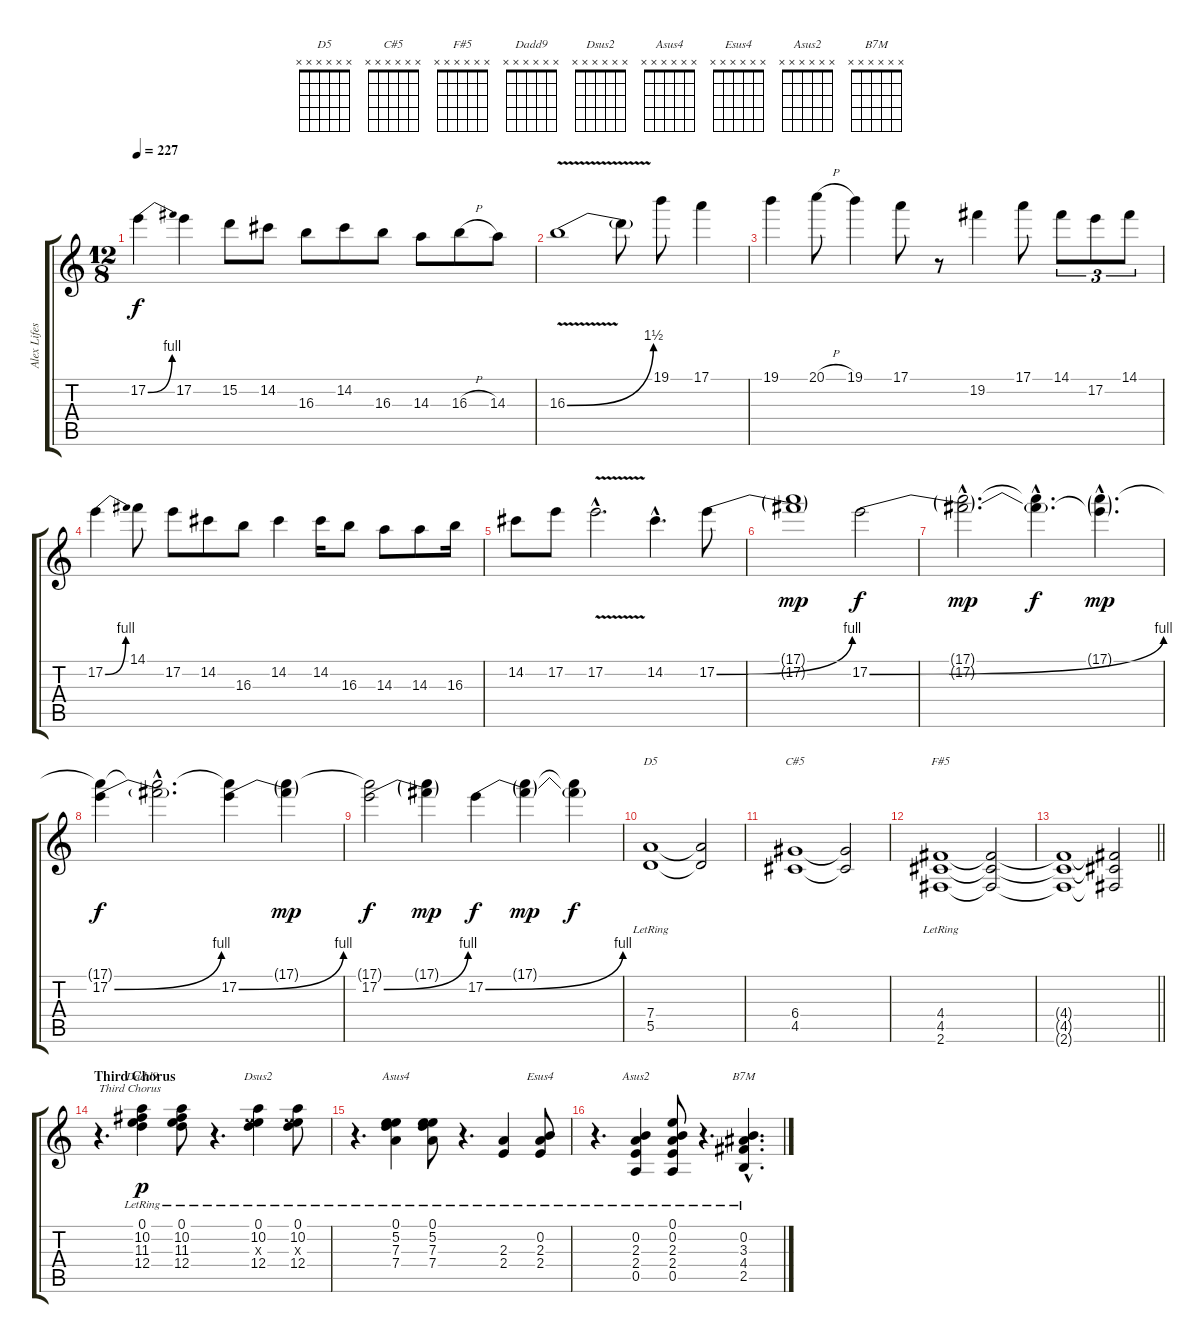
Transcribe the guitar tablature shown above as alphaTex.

\track ("Alex Lifeson 1" "Alex Lifes") {instrument distortionguitar}
\staff {score tabs}
\tuning (E4 B3 G3 D3 A2 E2) {hide}
\chord ("D5" x x x x x x) {firstfret 0}
\chord ("C#5" x x x x x x) {firstfret 0}
\chord ("F#5" x x x x x x) {firstfret 0}
\chord ("Dadd9" x x x x x x) {firstfret 0}
\chord ("Dsus2" x x x x x x) {firstfret 0}
\chord ("Asus4" x x x x x x) {firstfret 0}
\chord ("Esus4" x x x x x x) {firstfret 0}
\chord ("Asus2" x x x x x x) {firstfret 0}
\chord ("B7M" x x x x x x) {firstfret 0}
\ts (12 8)
\tempo 227
\clef g2
\ks c
17.2{be (bend 0 0 60 4)}.4{dy f} 17.2.4 15.2.8 14.2.8 16.3.8 14.2.8 16.3.8 14.3.8 16.3{h}.8 14.3.8 |
16.3{be (bend 0 0 60 6) v}.1{instrument guitarharmonics} 16.3{t}.8 19.1.8{instrument distortionguitar} 17.1.4 |
19.1.4 20.1{h}.8 19.1.4 17.1.8 r.8 19.2.4 17.1.8 14.1.8{tu (3 2)} 17.2.8{tu (3 2)} 14.1.8{tu (3 2)} |
17.2{be (bend 0 0 60 4)}.4 14.1.8 17.2.8 14.2.8 16.3.8 14.2.4 14.2.16 16.3.8 14.3.8 14.3.8 16.3.16 |
14.2.8 17.2.8 17.2{v hac}.2{d} 14.2{hac}.4{d} 17.2{be (bend 0 0 60 4)}.8 |
(17.1{g} 17.2{t}).1{dy mp} 17.2{be (bend 0 0 60 4)}.2{dy f} |
(17.1{g hac} 17.2{hac t}).2{d dy mp} (17.1{hac t} 17.2{hac t}).4{d dy f} (17.1{g hac} 17.2{hac t}).4{d dy mp} |
(17.1{t} 17.2{be (bend 0 0 60 4)}).4{dy f} (17.1{hac t} 17.2{hac t}).2{d} (17.1{t} 17.2{be (bend 0 0 60 4)}).4 (17.1{g} 17.2{t}).4{dy mp} |
(17.1{t} 17.2{be (bend 0 0 60 4)}).2{dy f} (17.1{g} 17.2{t}).4{dy mp} 17.2{be (bend 0 0 60 4)}.4{dy f} (17.1{g} 17.2{t}).4{dy mp} (17.1{t} 17.2{t}).4{dy f} |
(7.4 5.5{lr}).1{ch "D5"} (7.4{t} 5.5{t}).2 |
(6.4 4.5).1{ch "C#5"} (6.4{t} 4.5{t}).2 |
(4.4{lr} 4.5 2.6).1{ch "F#5"} (4.4{t} 4.5{t} 2.6{t}).2 |
\barLineRight lightlight
(4.4{t} 4.5{t} 2.6{t}).1 (4.4{t} 4.5{t} 2.6{t}).2 |
\section ("" "Third Chorus")
r.4{d txt "Third Chorus"} (0.1{lr} 10.2{lr} 11.3{lr} 12.4{lr}).4{ch "Dadd9" dy p} (0.1{lr} 10.2{lr} 11.3{lr} 12.4{lr}).8 r.4{d} (0.1{lr} 10.2{lr} 9.3{x} 12.4{lr}).4{ch "Dsus2"} (0.1{lr} 10.2{lr} 9.3{x} 12.4{lr}).8 |
r.4{d} (0.1{lr} 5.2{lr} 7.3{lr} 7.4{lr}).4{ch "Asus4"} (0.1{lr} 5.2{lr} 7.3{lr} 7.4{lr}).8 r.4{d} (2.3{lr} 2.4).4 (0.2{lr} 2.3{lr} 2.4).8{ch "Esus4"} |
r.4{d} (0.2{lr} 2.3{lr} 2.4{lr} 0.5).4{ch "Asus2"} (0.1{lr} 0.2{lr} 2.3{lr} 2.4{lr} 0.5).8 r.4{d} (0.2{hac lr} 3.3{hac lr} 4.4{hac lr} 2.5{hac}).4{d ch "B7M"}
